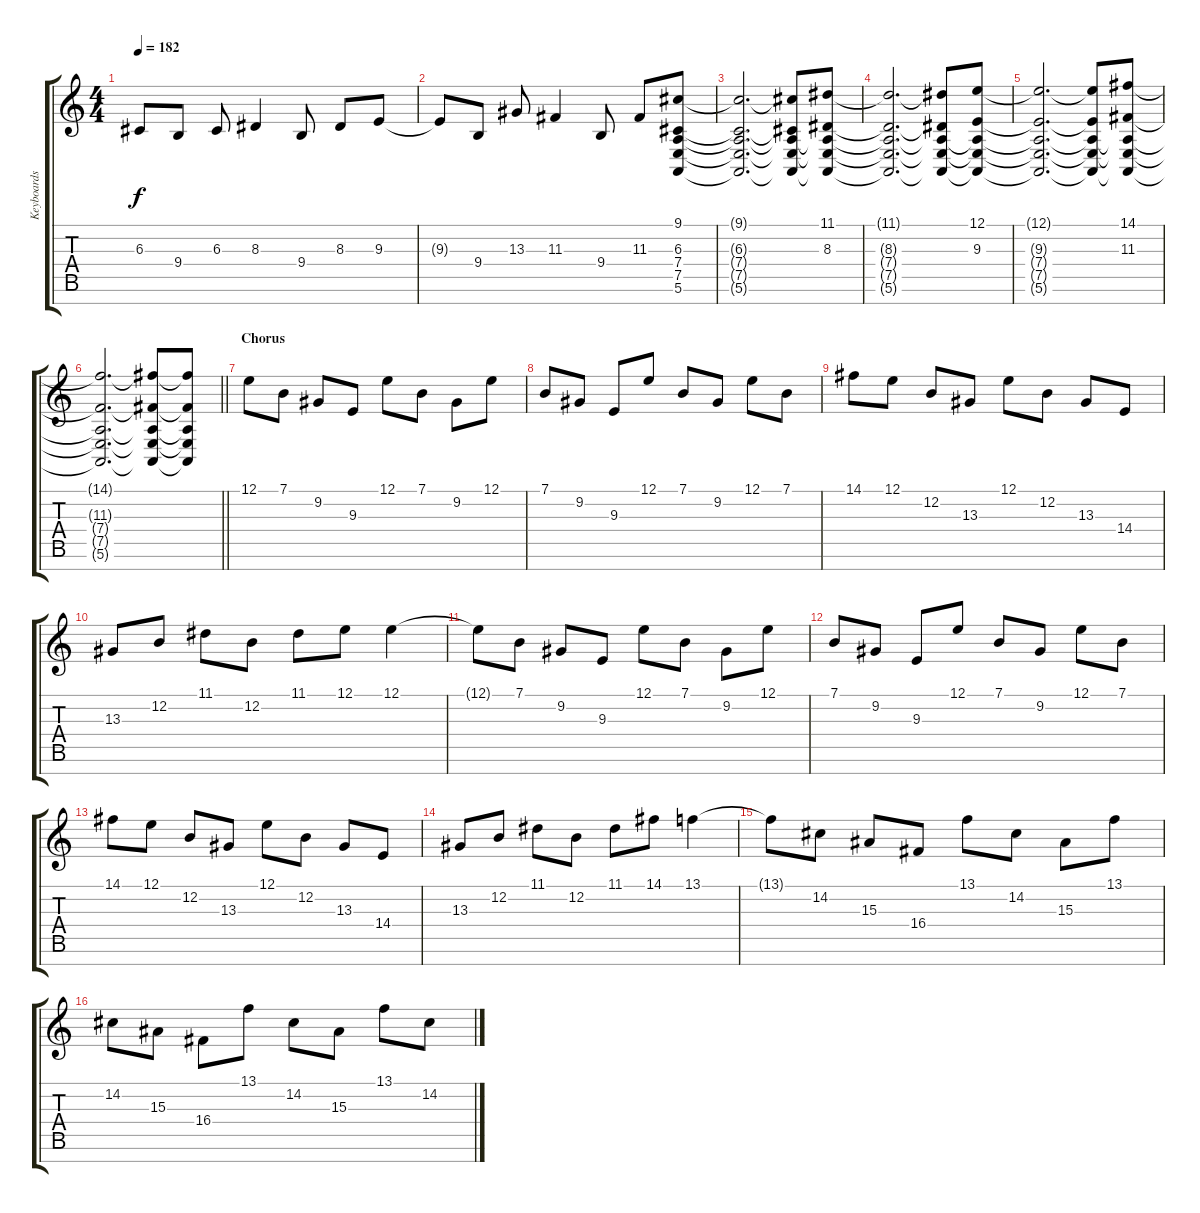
\track ("Keyboards" "Keyboards") {instrument stringensemble1}
\staff {score tabs}
\tuning (E4 B3 G3 D3 A2 E2 B1) {hide}
\ts (4 4)
\tempo 182
\clef g2
\ks c
6.3.8{dy f} 9.4.8 6.3.8 8.3.4 9.4.8 8.3.8 9.3.8 |
9.3{t}.8 9.4.8 13.3.8 11.3.4 9.4.8 11.3.8 (9.1 6.3 7.4 7.5 5.6).8 |
(9.1{t} 6.3{t} 7.4{t} 7.5{t} 5.6{t}).2{d} (9.1{t} 6.3{t} 7.4{t} 7.5{t} 5.6{t}).8 (11.1 8.3 7.4{t} 7.5{t} 5.6{t}).8 |
(11.1{t} 8.3{t} 7.4{t} 7.5{t} 5.6{t}).2{d} (11.1{t} 8.3{t} 7.4{t} 7.5{t} 5.6{t}).8 (12.1 9.3 7.4{t} 7.5{t} 5.6{t}).8 |
(12.1{t} 9.3{t} 7.4{t} 7.5{t} 5.6{t}).2{d} (12.1{t} 9.3{t} 7.4{t} 7.5{t} 5.6{t}).8 (14.1 11.3 7.4{t} 7.5{t} 5.6{t}).8 |
\barLineRight lightlight
(14.1{t} 11.3{t} 7.4{t} 7.5{t} 5.6{t}).2{d} (14.1{t} 11.3{t} 7.4{t} 7.5{t} 5.6{t}).8 (14.1{t} 11.3{t} 7.4{t} 7.5{t} 5.6{t}).8 |
\section ("" "Chorus")
12.1.8 7.1.8 9.2.8 9.3.8 12.1.8 7.1.8 9.2.8 12.1.8 |
7.1.8 9.2.8 9.3.8 12.1.8 7.1.8 9.2.8 12.1.8 7.1.8 |
14.1.8 12.1.8 12.2.8 13.3.8 12.1.8 12.2.8 13.3.8 14.4.8 |
13.3.8 12.2.8 11.1.8 12.2.8 11.1.8 12.1.8 12.1.4 |
12.1{t}.8 7.1.8 9.2.8 9.3.8 12.1.8 7.1.8 9.2.8 12.1.8 |
7.1.8 9.2.8 9.3.8 12.1.8 7.1.8 9.2.8 12.1.8 7.1.8 |
14.1.8 12.1.8 12.2.8 13.3.8 12.1.8 12.2.8 13.3.8 14.4.8 |
13.3.8 12.2.8 11.1.8 12.2.8 11.1.8 14.1.8 13.1.4 |
13.1{t}.8 14.2.8 15.3.8 16.4.8 13.1.8 14.2.8 15.3.8 13.1.8 |
14.2.8 15.3.8 16.4.8 13.1.8 14.2.8 15.3.8 13.1.8 14.2.8
